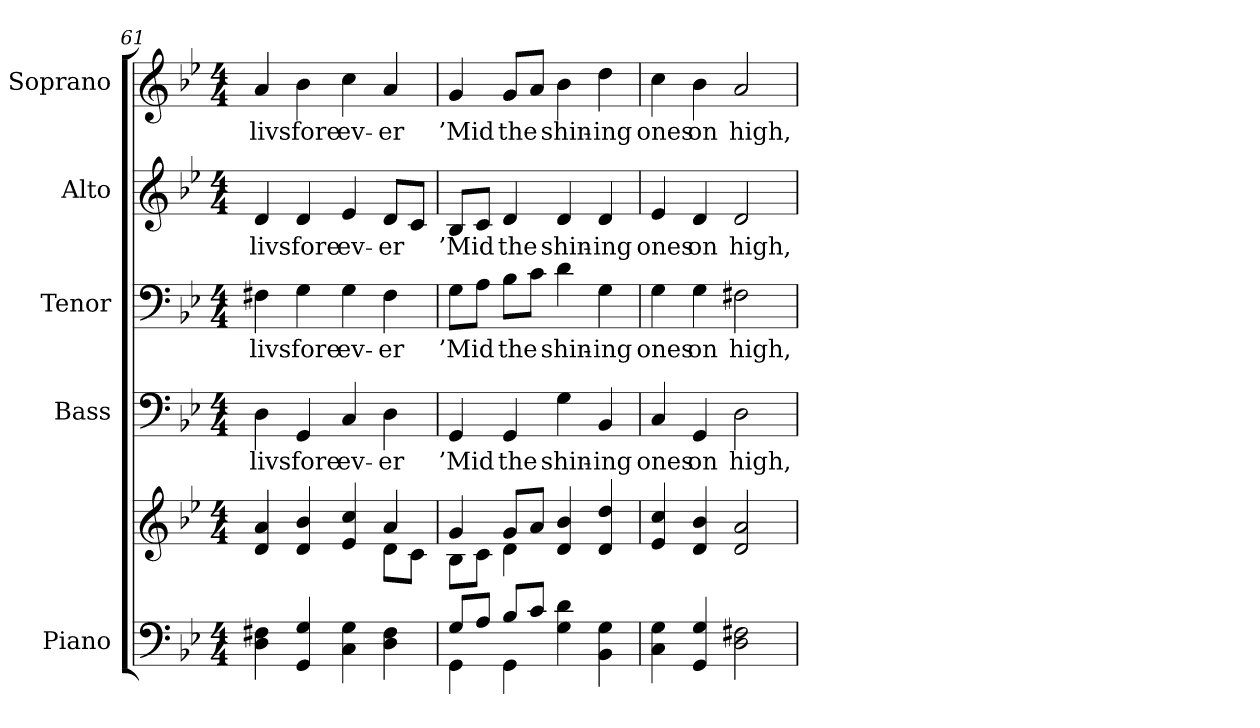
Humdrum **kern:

**kern	**kern	**kern	**text	**kern	**text	**kern	**text	**kern	**text
*part5	*part5	*part4	*part4	*part3	*part3	*part2	*part2	*part1	*part1
*staff6	*staff5	*staff4	*staff4	*staff3	*staff3	*staff2	*staff2	*staff1	*staff1
*I"Piano	*	*I"Bass	*	*I"Tenor	*	*I"Alto	*	*I"Soprano	*
*I'Pno.	*	*I'B.	*	*I'T.	*	*I'A.	*	*I'S.	*
!!LO:PB:g=z
*clefF4	*clefG2	*clefF4	*	*clefF4	*	*clefG2	*	*clefG2	*
*k[b-e-]	*k[b-e-]	*k[b-e-]	*	*k[b-e-]	*	*k[b-e-]	*	*k[b-e-]	*
*B-:	*B-:	*B-:	*	*B-:	*	*B-:	*	*B-:	*
*M4/4	*M4/4	*M4/4	*	*M4/4	*	*M4/4	*	*M4/4	*
=61	=61	=61	=61	=61	=61	=61	=61	=61	=61
*	*^	*	*	*	*	*	*	*	*
!	!	!	!	!LO:LY:b:color=#000000	!	!	!	!	!	!
!	!	!	!	!	!	!LO:LY:b:color=#000000	!	!	!	!
!	!	!	!	!	!	!	!	!LO:LY:b:color=#000000	!	!
!	!	!	!	!	!	!	!	!	!	!LO:LY:b:color=#000000
4Di\ 4F#Xi	4di/ 4ai	2ryy	4Di\	livs	4F#Xi\	livs	4di/	livs	4ai/	livs
!	!	!	!	!LO:LY:b:color=#000000	!	!	!	!	!	!
!	!	!	!	!	!	!LO:LY:b:color=#000000	!	!	!	!
!	!	!	!	!	!	!	!	!LO:LY:b:color=#000000	!	!
!	!	!	!	!	!	!	!	!	!	!LO:LY:b:color=#000000
4GGi/ 4Gi	4di/ 4b-i	.	4GGi/	fore	4Gi\	fore	4di/	fore	4b-i\	fore
!	!	!	!	!LO:LY:b:color=#000000	!	!	!	!	!	!
!	!	!	!	!	!	!LO:LY:b:color=#000000	!	!	!	!
!	!	!	!	!	!	!	!	!LO:LY:b:color=#000000	!	!
!	!	!	!	!	!	!	!	!	!	!LO:LY:b:color=#000000
4Ci\ 4Gi	4e-i/ 4cci	4ryy	4Ci/	ev-	4Gi\	ev-	4e-i/	ev-	4cci\	ev-
!	!	!	!	!LO:LY:b:color=#000000	!	!	!	!	!	!
!	!	!	!	!	!	!LO:LY:b:color=#000000	!	!	!	!
!	!	!	!	!	!	!	!	!LO:LY:b:color=#000000	!	!
!	!	!	!	!	!	!	!	!	!	!LO:LY:b:color=#000000
4Di\ 4F#i	4ai/	8di\L	4Di\	-er	4F#i\	-er	8di/L	-er	4ai/	-er
.	.	8ci\J	.	.	.	.	8ci/J	.	.	.
=62	=62	=62	=62	=62	=62	=62	=62	=62	=62	=62
*^	*	*	*	*	*	*	*	*	*	*
!	!	!	!	!	!LO:LY:b:color=#000000	!	!	!	!	!	!
!	!	!	!	!	!	!	!LO:LY:b:color=#000000	!	!	!	!
!	!	!	!	!	!	!	!	!	!LO:LY:b:color=#000000	!	!
!	!	!	!	!	!	!	!	!	!	!	!LO:LY:b:color=#000000
8Gi/L	4GGi\	4gi/	8B-i\L	4GGi/	’Mid	8Gi\L	’Mid	8B-i/L	’Mid	4gi/	’Mid
8Ai/J	.	.	8ci\J	.	.	8Ai\J	.	8ci/J	.	.	.
!	!	!	!	!	!LO:LY:b:color=#000000	!	!	!	!	!	!
!	!	!	!	!	!	!	!LO:LY:b:color=#000000	!	!	!	!
!	!	!	!	!	!	!	!	!	!LO:LY:b:color=#000000	!	!
!	!	!	!	!	!	!	!	!	!	!	!LO:LY:b:color=#000000
8B-i/L	4GGi\	8gi/L	4di\	4GGi/	the	8B-i\L	the	4di/	the	8gi/L	the
8ci/J	.	8ai/J	.	.	.	8ci\J	.	.	.	8ai/J	.
!	!	!	!	!	!LO:LY:b:color=#000000	!	!	!	!	!	!
!	!	!	!	!	!	!	!LO:LY:b:color=#000000	!	!	!	!
!	!	!	!	!	!	!	!	!	!LO:LY:b:color=#000000	!	!
!	!	!	!	!	!	!	!	!	!	!	!LO:LY:b:color=#000000
4Gi\ 4di	2ryy	4di/ 4b-i	2ryy	4Gi\	shin-	4di\	shin-	4di/	shin-	4b-i\	shin-
!	!	!	!	!	!LO:LY:b:color=#000000	!	!	!	!	!	!
!	!	!	!	!	!	!	!LO:LY:b:color=#000000	!	!	!	!
!	!	!	!	!	!	!	!	!	!LO:LY:b:color=#000000	!	!
!	!	!	!	!	!	!	!	!	!	!	!LO:LY:b:color=#000000
4BB-i\ 4Gi	.	4di/ 4ddi	.	4BB-i/	-ing	4Gi\	-ing	4di/	-ing	4ddi\	-ing
*v	*v	*	*	*	*	*	*	*	*	*	*
*	*v	*v	*	*	*	*	*	*	*	*
!!LO:PB:g=z
=63	=63	=63	=63	=63	=63	=63	=63	=63	=63
!	!	!	!LO:LY:b:color=#000000	!	!	!	!	!	!
!	!	!	!	!	!LO:LY:b:color=#000000	!	!	!	!
!	!	!	!	!	!	!	!LO:LY:b:color=#000000	!	!
!	!	!	!	!	!	!	!	!	!LO:LY:b:color=#000000
4Ci\ 4Gi	4e-i/ 4cci	4Ci/	ones	4Gi\	ones	4e-i/	ones	4cci\	ones
!	!	!	!LO:LY:b:color=#000000	!	!	!	!	!	!
!	!	!	!	!	!LO:LY:b:color=#000000	!	!	!	!
!	!	!	!	!	!	!	!LO:LY:b:color=#000000	!	!
!	!	!	!	!	!	!	!	!	!LO:LY:b:color=#000000
4GGi/ 4Gi	4di/ 4b-i	4GGi/	on	4Gi\	on	4di/	on	4b-i\	on
!	!	!	!LO:LY:b:color=#000000	!	!	!	!	!	!
!	!	!	!	!	!LO:LY:b:color=#000000	!	!	!	!
!	!	!	!	!	!	!	!LO:LY:b:color=#000000	!	!
!	!	!	!	!	!	!	!	!	!LO:LY:b:color=#000000
2Di\ 2F#Xi	2di/ 2ai	2Di\	high,	2F#Xi\	high,	2di/	high,	2ai/	high,
=	=	=	=	=	=	=	=	=	=
*-	*-	*-	*-	*-	*-	*-	*-	*-	*-
